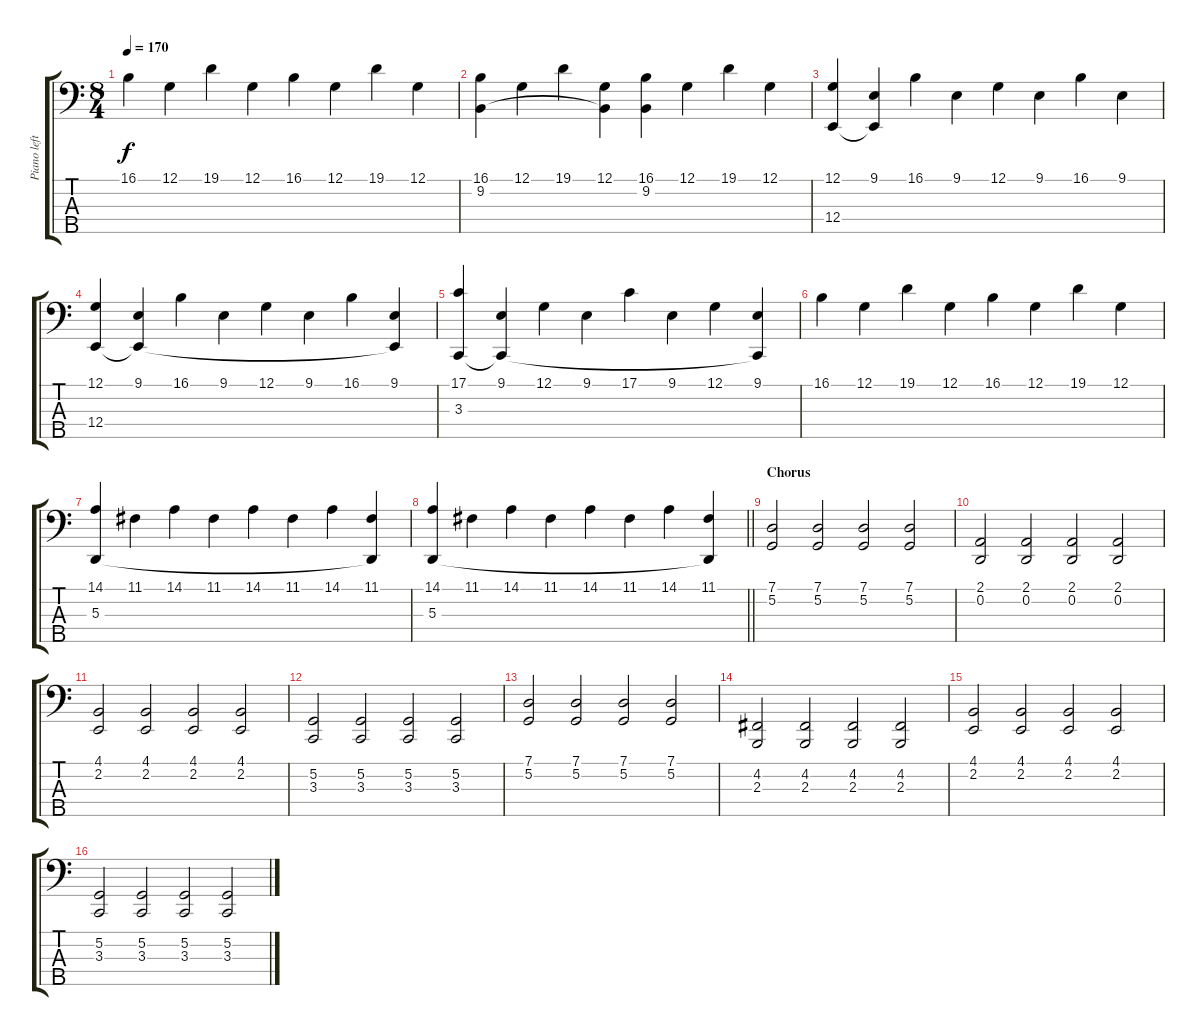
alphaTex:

\track ("Piano left hand" "Piano left") {instrument acousticgrandpiano}
\staff {score tabs}
\tuning (G2 D2 A1 E1 B0) {hide}
\ts (8 4)
\tempo 170
\clef f4
\ks c
16.1.4{dy f} 12.1.4 19.1.4 12.1.4 16.1.4 12.1.4 19.1.4 12.1.4 |
(16.1 9.2).4 12.1.4 19.1.4 (12.1 9.2{t}).4 (16.1 9.2).4 12.1.4 19.1.4 12.1.4 |
(12.1 12.4).4 (9.1 12.4{t}).4 16.1.4 9.1.4 12.1.4 9.1.4 16.1.4 9.1.4 |
(12.1 12.4).4 (9.1 12.4{t}).4 16.1.4 9.1.4 12.1.4 9.1.4 16.1.4 (9.1 12.4{t}).4 |
(17.1 3.3).4 (9.1 3.3{t}).4 12.1.4 9.1.4 17.1.4 9.1.4 12.1.4 (9.1 3.3{t}).4 |
16.1.4 12.1.4 19.1.4 12.1.4 16.1.4 12.1.4 19.1.4 12.1.4 |
(14.1 5.3).4 11.1.4 14.1.4 11.1.4 14.1.4 11.1.4 14.1.4 (11.1 5.3{t}).4 |
\barLineRight lightlight
(14.1 5.3).4 11.1.4 14.1.4 11.1.4 14.1.4 11.1.4 14.1.4 (11.1 5.3{t}).4 |
\section ("" "Chorus")
(7.1 5.2).2{volume 12} (7.1 5.2).2 (7.1 5.2).2 (7.1 5.2).2 |
(2.1 0.2).2 (2.1 0.2).2 (2.1 0.2).2 (2.1 0.2).2 |
(4.1 2.2).2 (4.1 2.2).2 (4.1 2.2).2 (4.1 2.2).2 |
(5.2 3.3).2 (5.2 3.3).2 (5.2 3.3).2 (5.2 3.3).2 |
(7.1 5.2).2{volume 10} (7.1 5.2).2 (7.1 5.2).2 (7.1 5.2).2 |
(4.2 2.3).2 (4.2 2.3).2 (4.2 2.3).2 (4.2 2.3).2 |
(4.1 2.2).2 (4.1 2.2).2 (4.1 2.2).2 (4.1 2.2).2 |
(5.2 3.3).2 (5.2 3.3).2 (5.2 3.3).2 (5.2 3.3).2
